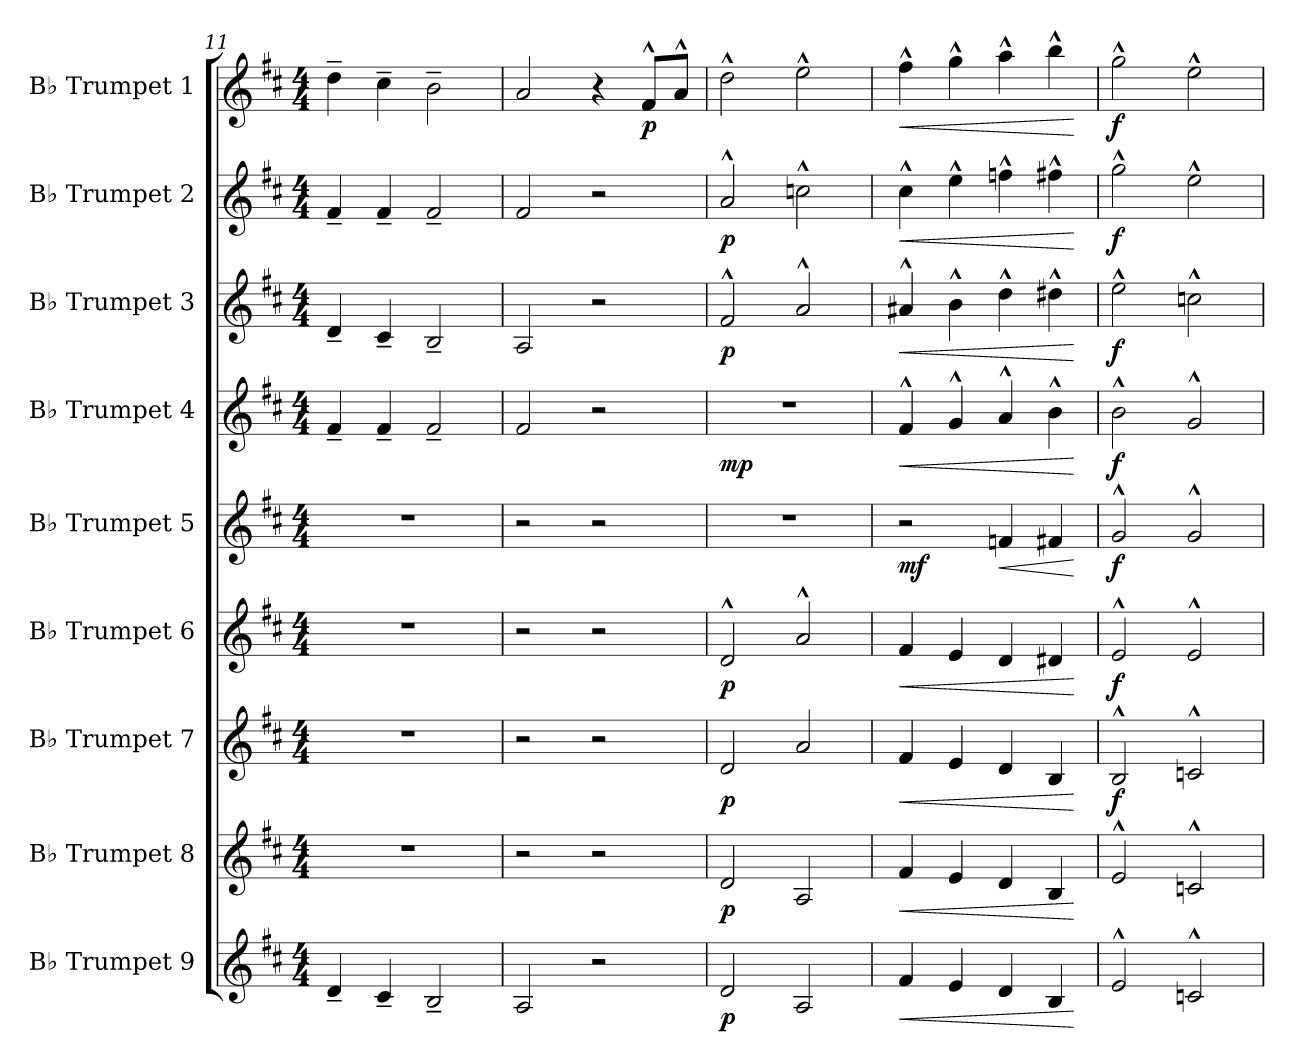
**kern	**dynam	**kern	**dynam	**kern	**dynam	**kern	**dynam	**kern	**dynam	**kern	**dynam	**kern	**dynam	**kern	**dynam	**kern	**dynam
*part9	*part9	*part8	*part8	*part7	*part7	*part6	*part6	*part5	*part5	*part4	*part4	*part3	*part3	*part2	*part2	*part1	*part1
*staff9	*staff9	*staff8	*staff8	*staff7	*staff7	*staff6	*staff6	*staff5	*staff5	*staff4	*staff4	*staff3	*staff3	*staff2	*staff2	*staff1	*staff1
*I"B♭ Trumpet 9	*	*I"B♭ Trumpet 8	*	*I"B♭ Trumpet 7	*	*I"B♭ Trumpet 6	*	*I"B♭ Trumpet 5	*	*I"B♭ Trumpet 4	*	*I"B♭ Trumpet 3	*	*I"B♭ Trumpet 2	*	*I"B♭ Trumpet 1	*
*I'B♭ Tpt. 9	*	*I'B♭ Tpt. 8	*	*I'B♭ Tpt. 7	*	*I'B♭ Tpt. 6	*	*I'B Tpt. 5	*	*I'B♭ Tpt. 4	*	*I'B♭ Tpt. 3	*	*I'B♭ Tpt. 2	*	*I'B♭ Tpt. 1	*
*	*	*	*	*	*	*	*	*	*	*clefG2	*	*clefG2	*	*clefG2	*	*clefG2	*
*ITrd1c2	*	*ITrd1c2	*	*ITrd1c2	*	*ITrd1c2	*	*ITrd1c2	*	*ITrd1c2	*	*ITrd1c2	*	*ITrd1c2	*	*ITrd1c2	*
*k[]	*	*k[]	*	*k[]	*	*k[]	*	*k[]	*	*k[]	*	*k[]	*	*k[]	*	*k[]	*
*C:	*	*C:	*	*C:	*	*C:	*	*C:	*	*C:	*	*C:	*	*C:	*	*C:	*
*M4/4	*	*M4/4	*	*M4/4	*	*M4/4	*	*M4/4	*	*M4/4	*	*M4/4	*	*M4/4	*	*M4/4	*
=11	=11	=11	=11	=11	=11	=11	=11	=11	=11	=11	=11	=11	=11	=11	=11	=11	=11
4c~/	.	1r	.	1r	.	1r	.	1r	.	4e~/	.	4c~/	.	4e~/	.	4cc~\	.
4B~/	.	.	.	.	.	.	.	.	.	4e~/	.	4B~/	.	4e~/	.	4b~\	.
2A~/	.	.	.	.	.	.	.	.	.	2e~/	.	2A~/	.	2e~/	.	2a~\	.
=12	=12	=12	=12	=12	=12	=12	=12	=12	=12	=12	=12	=12	=12	=12	=12	=12	=12
2G/	.	2r	.	2r	.	2r	.	2r	.	2e/	.	2G/	.	2e/	.	2g/	.
2r	.	2r	.	2r	.	2r	.	2r	.	2r	.	2r	.	2r	.	4r	.
!	!	!	!	!	!	!	!	!	!	!	!	!	!	!	!	!	!LO:DY:b
.	.	.	.	.	.	.	.	.	.	.	.	.	.	.	.	8e^^/L	p
.	.	.	.	.	.	.	.	.	.	.	.	.	.	.	.	8g^^/J	.
=13	=13	=13	=13	=13	=13	=13	=13	=13	=13	=13	=13	=13	=13	=13	=13	=13	=13
!	!LO:DY:b	!	!LO:DY:b	!	!LO:DY:b	!	!LO:DY:b	!	!	!	!LO:DY:b	!	!LO:DY:b	!	!LO:DY:b	!	!
2c/	p	2c/	p	2c/	p	2c^^/	p	1r	.	1r	mp	2e^^/	p	2g^^/	p	2cc^^\	.
2G/	.	2G/	.	2g/	.	2g^^/	.	.	.	.	.	2g^^/	.	2b-X^^\	.	2dd^^\	.
=14	=14	=14	=14	=14	=14	=14	=14	=14	=14	=14	=14	=14	=14	=14	=14	=14	=14
!	!LO:HP:b	!	!LO:HP:b	!	!LO:HP:b	!	!LO:HP:b	!	!LO:DY:b	!	!LO:HP:b	!	!LO:HP:b	!	!LO:HP:b	!	!LO:HP:b
4e/	<	4e/	<	4e/	<	4e/	<	2r	mf	4e^^/	<	4g#X^^/	<	4b^^\	<	4ee^^\	<
4d/	.	4d/	.	4d/	.	4d/	.	.	.	4f^^/	.	4a^^\	.	4dd^^\	.	4ff^^\	.
!	!	!	!	!	!	!	!	!	!LO:HP:b	!	!	!	!	!	!	!	!
4c/	.	4c/	.	4c/	.	4c/	.	4e-X/	<	4g^^/	.	4cc^^\	.	4ee-X^^\	.	4gg^^\	.
4A/	.	4A/	.	4A/	.	4c#X/	.	4en/	.	4a^^\	.	4cc#X^^\	.	4een^^\	.	4aa^^\	.
.	[	.	[	.	[	.	[	.	[	.	[	.	[	.	[	.	[
=15	=15	=15	=15	=15	=15	=15	=15	=15	=15	=15	=15	=15	=15	=15	=15	=15	=15
!	!	!	!	!	!LO:DY:b	!	!LO:DY:b	!	!LO:DY:b	!	!LO:DY:b	!	!LO:DY:b	!	!LO:DY:b	!	!LO:DY:b
2d^^/	.	2d^^/	.	2A^^/	f	2d^^/	f	2f^^/	f	2a^^\	f	2dd^^\	f	2ff^^\	f	2ff^^\	f
2B-X^^/	.	2B-X^^/	.	2B-X^^/	.	2d^^/	.	2f^^/	.	2f^^/	.	2b-X^^\	.	2dd^^\	.	2dd^^\	.
=	=	=	=	=	=	=	=	=	=	=	=	=	=	=	=	=	=
*-	*-	*-	*-	*-	*-	*-	*-	*-	*-	*-	*-	*-	*-	*-	*-	*-	*-
